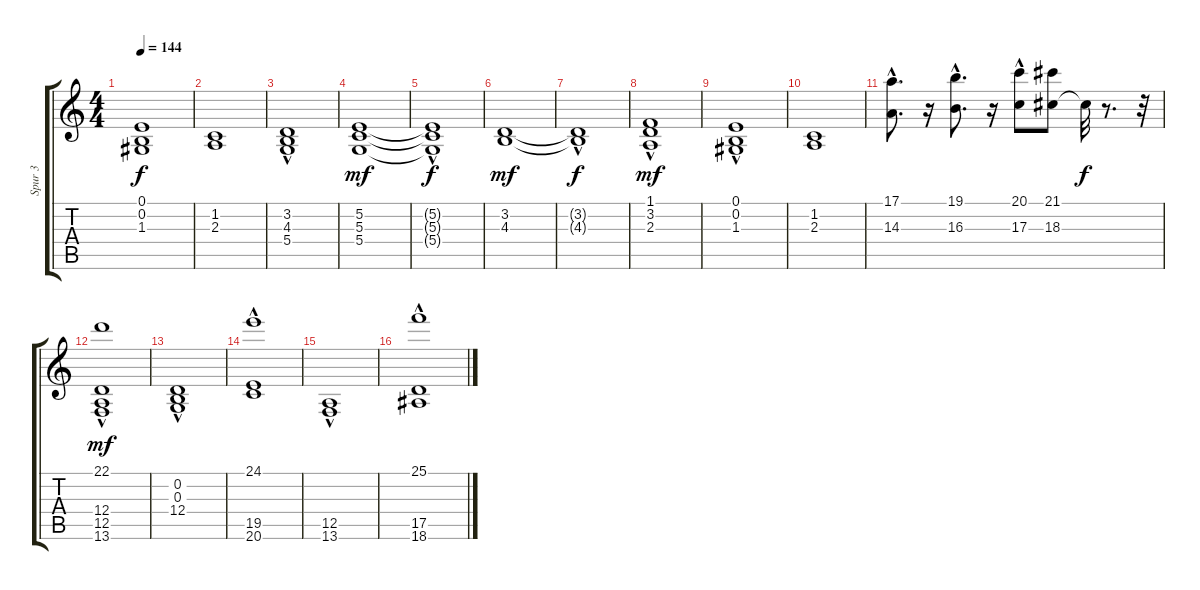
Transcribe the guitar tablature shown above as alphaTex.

\track ("Spur 3" "Spur 3") {instrument stringensemble1}
\staff {score tabs}
\tuning (E4 B3 G3 D3 A2 E2) {hide}
\ts (4 4)
\tempo 144
\clef g2
\ks c
(0.1 0.2 1.3).1{dy f} |
(1.2 2.3).1 |
(3.2 4.3 5.4{hac}).1 |
(5.2 5.3 5.4).1{dy mf} |
(5.2{hac t} 5.3{hac t} 5.4{t}).1{dy f} |
(3.2 4.3).1{dy mf} |
(3.2{hac t} 4.3{t}).1{dy f} |
(1.1 3.2{hac} 2.3).1{dy mf} |
(0.1 0.2 1.3{hac}).1 |
(1.2 2.3).1 |
(17.1{hac} 14.3).8{d} r.16 (19.1{hac} 16.3{hac}).8{d} r.16 (20.1 17.3{hac}).8 (21.1 18.3).8 18.3{t}.32{dy f} r.8{d} r.32 |
(22.1 12.4{hac} 12.5{hac} 13.6{hac}).1{dy mf} |
(0.2{hac} 0.3 12.4{hac}).1 |
(24.1 19.5{hac} 20.6).1 |
(12.5{hac} 13.6).1 |
(25.1 17.5{hac} 18.6{hac}).1
